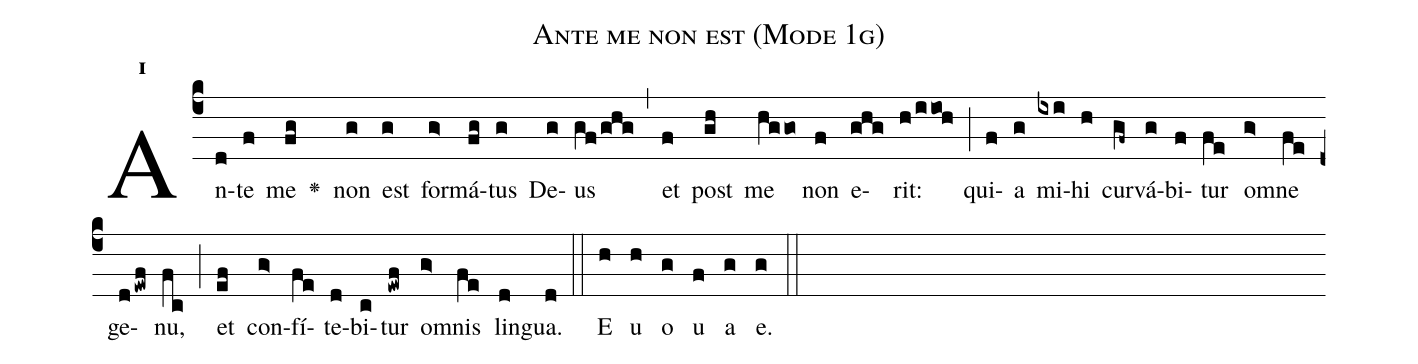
name:Ante me non est (Mode 1g);
office-part:Antiphona;
mode:1;
%%
initial-style: 1;
name: Ante me non est
book: Antiphonae & Responsoria/Tomus I, p. 36;
occasion: Hebdomada III Adventus Dominica;
office-part: Vesperae I Ant E;
user-notes: ;
commentary: ;
annotation: 1g;
centering-scheme: english;
fontsize: 12;
font: OFLSortsMillGoudy;
height: 11;
width: 4.5;
%%
(c4)An(d)te(f) me(fg) <v>\greheightstar</v>() non(g) est(g) for(g>)má(fg)tus(g) De(g)us(gf/ghg) (,) et(f) post(gh) me(hggo) non(f) e(ghg)rit:(h/iioh) (;) qui(f)a(g) mi(ixi)hi(h) cur(gf~)vá(g)bi(f)tur(fe) om(g>)ne(fe) ge(dewf)nu,(fc) (;) et(ef) con(g>)fí(fe)te(d)bi(c)tur(ewf) om(g>)nis(fe) lin(d)gua.(d) (::)
E(h) u(h) o(g) u(f) a(g) e.(g) (::)
